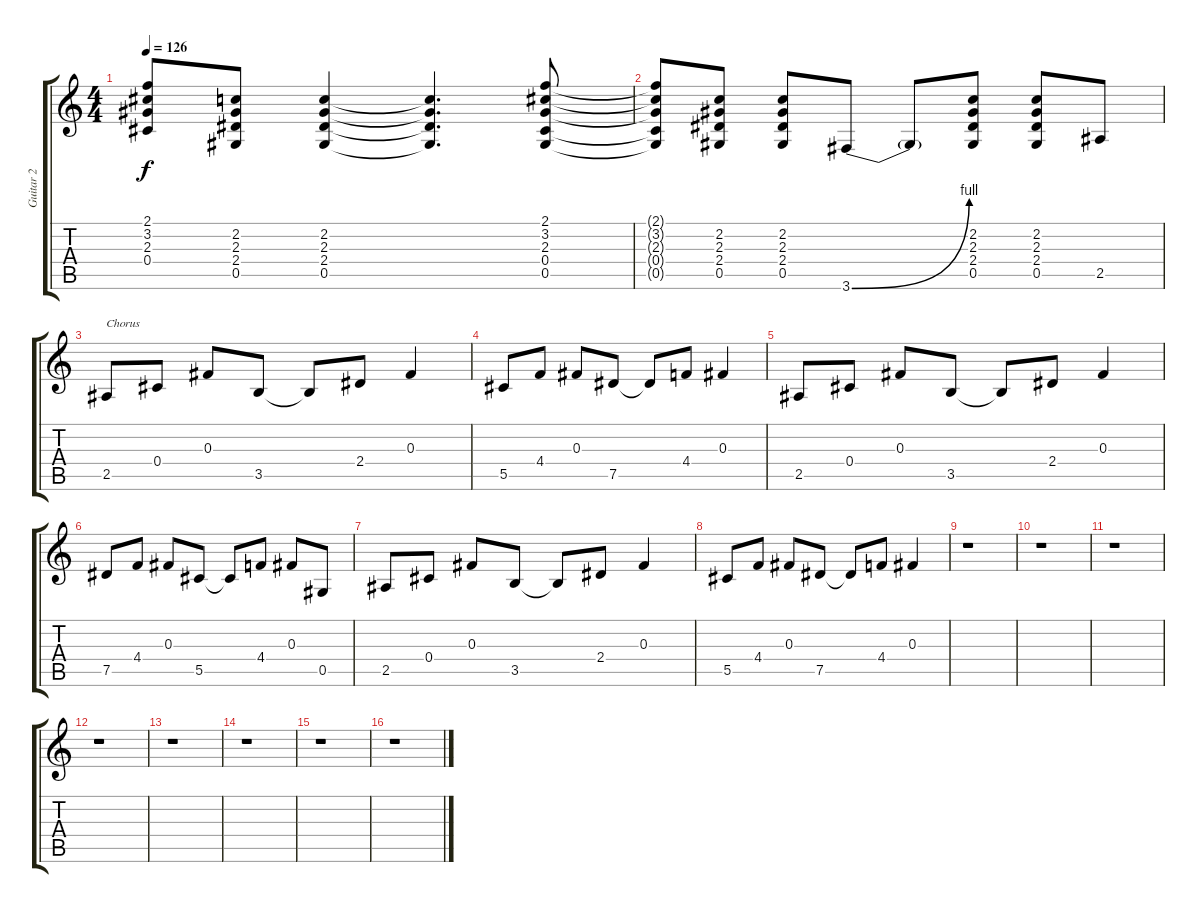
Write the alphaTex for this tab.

\track ("Guitar 2" "Guitar 2") {instrument distortionguitar}
\staff {score tabs}
\tuning (Eb4 Bb3 Gb3 Db3 Ab2 Eb2) {hide}
\ts (4 4)
\tempo 126
\clef g2
\ks c
(2.1{t} 3.2{t} 2.3{t} 0.4{t}).8{dy f} (2.2 2.3 2.4 0.5).8 (2.2 2.3 2.4 0.5).4 (2.2{t} 2.3{t} 2.4{t} 0.5{t}).4{d} (2.1 3.2 2.3 0.4 0.5).8 |
(2.1{t} 3.2{t} 2.3{t} 0.4{t} 0.5{t}).8 (2.2 2.3 2.4 0.5).8 (2.2 2.3 2.4 0.5).8 3.6{be (bend 0 0 60 4)}.8 3.6{t}.8 (2.2 2.3 2.4 0.5).8 (2.2 2.3 2.4 0.5).8 2.5.8 |
2.5.8{txt "Chorus"} 0.4.8 0.3.8 3.5.8 3.5{t}.8 2.4.8 0.3.4 |
5.5.8 4.4.8 0.3.8 7.5.8 7.5{t}.8 4.4.8 0.3.4 |
2.5.8 0.4.8 0.3.8 3.5.8 3.5{t}.8 2.4.8 0.3.4 |
7.5.8 4.4.8 0.3.8 5.5.8 5.5{t}.8 4.4.8 0.3.8 0.5.8 |
2.5.8 0.4.8 0.3.8 3.5.8 3.5{t}.8 2.4.8 0.3.4 |
5.5.8 4.4.8 0.3.8 7.5.8 7.5{t}.8 4.4.8 0.3.4 |
r.1 |
r.1 |
r.1 |
r.1 |
r.1 |
r.1 |
r.1 |
r.1
